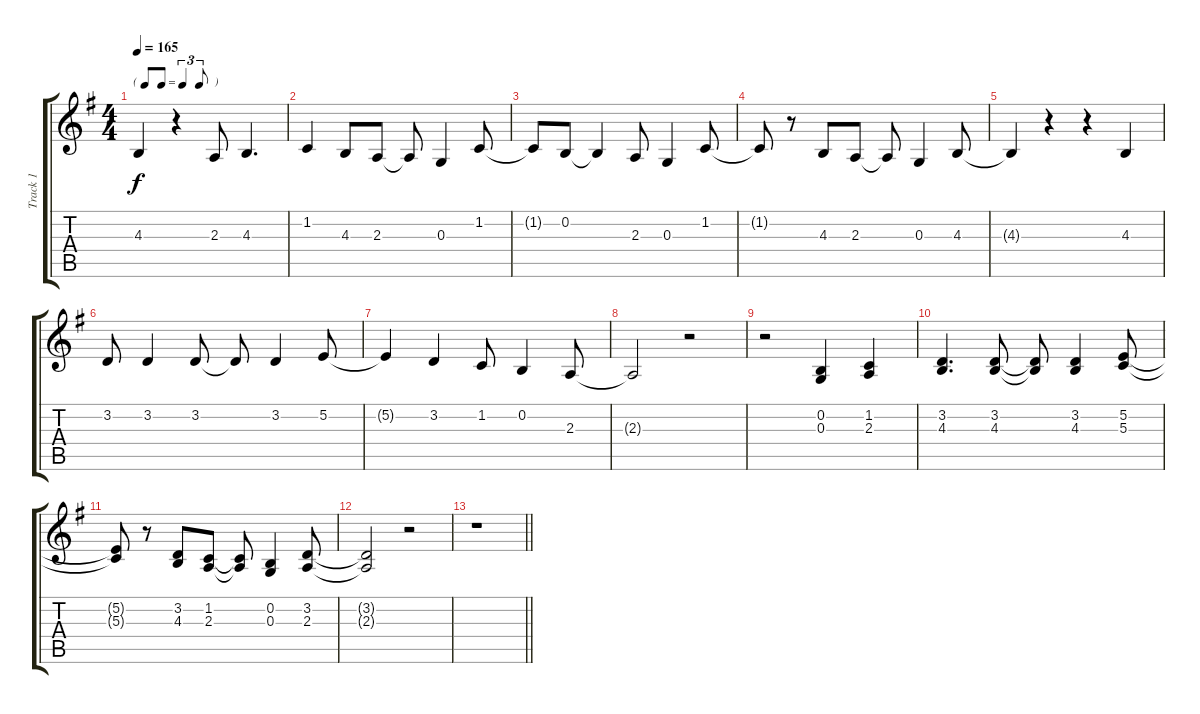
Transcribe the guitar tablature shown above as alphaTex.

\track ("Track 1" "Track 1") {instrument tenorsax}
\staff {score tabs}
\tuning (E4 B3 G3 D3 A2 E2) {hide}
\ts (4 4)
\tf triplet8th
\tempo 165
\clef g2
\ks g
4.3{t}.4{dy f} r.4 2.3.8 4.3.4{d} |
1.2.4 4.3.8 2.3.8 2.3{t}.8 0.3.4 1.2.8 |
1.2{t}.8 0.2.8 0.2{t}.4 2.3.8 0.3.4 1.2.8 |
1.2{t}.8 r.8 4.3.8 2.3.8 2.3{t}.8 0.3.4 4.3.8 |
4.3{t}.4 r.4 r.4 4.3.4 |
3.2.8 3.2.4 3.2.8 3.2{t}.8 3.2.4 5.2.8 |
5.2{t}.4 3.2.4 1.2.8 0.2.4 2.3.8 |
2.3{t}.2 r.2 |
r.2 (0.2 0.3).4 (1.2 2.3).4 |
(3.2 4.3).4{d} (3.2 4.3).8 (3.2{t} 4.3{t}).8 (3.2 4.3).4 (5.2 5.3).8 |
(5.2{t} 5.3{t}).8 r.8 (3.2 4.3).8 (1.2 2.3).8 (1.2{t} 2.3{t}).8 (0.2 0.3).4 (3.2 2.3).8 |
(3.2{t} 2.3{t}).2 r.2 |
\barLineRight lightlight
r.1
